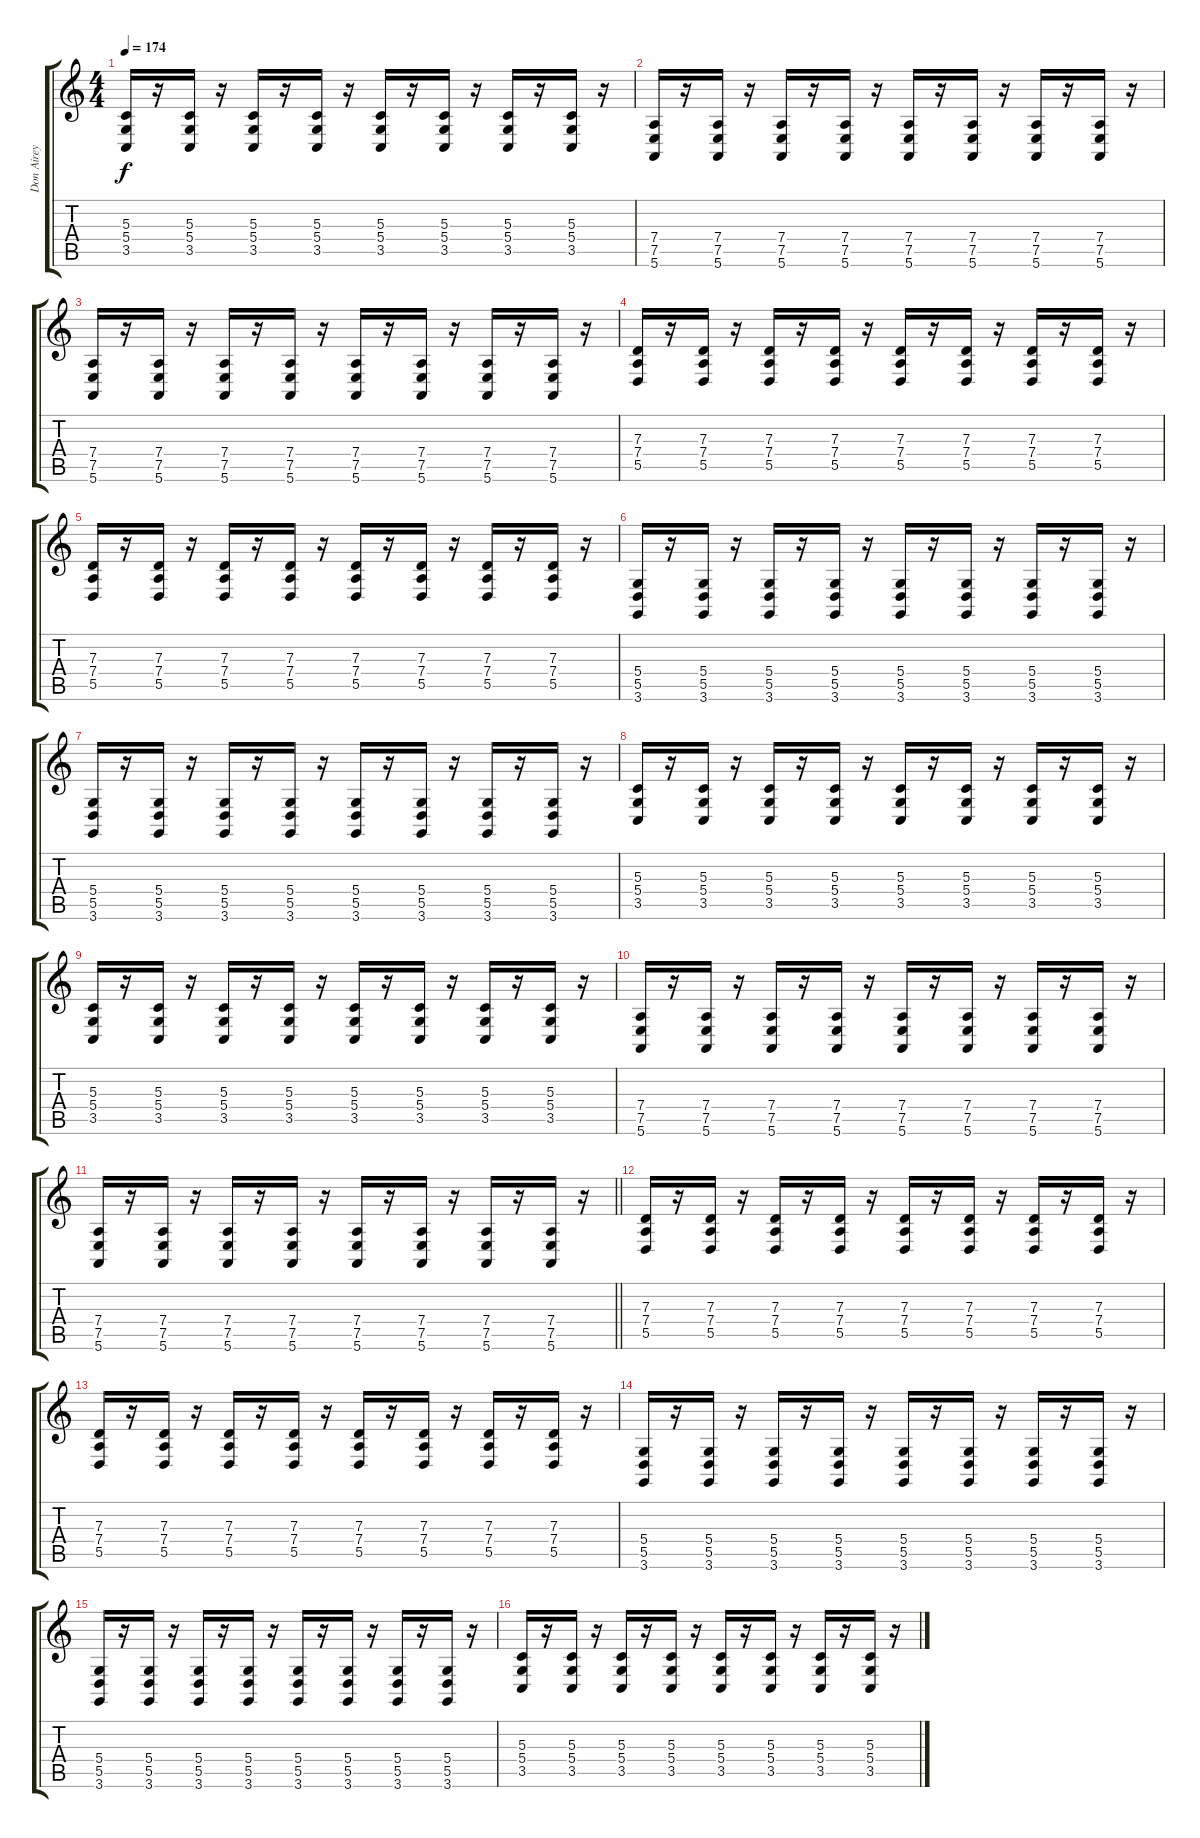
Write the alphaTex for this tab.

\track ("Don Airey - Left Hand" "Don Airey ") {instrument drawbarorgan}
\staff {score tabs}
\tuning (E4 B3 G3 D3 A2 E2) {hide}
\ts (4 4)
\tempo 174
\clef g2
\ks c
(5.3 5.4 3.5).16{dy f} r.16 (5.3 5.4 3.5).16 r.16 (5.3 5.4 3.5).16 r.16 (5.3 5.4 3.5).16 r.16 (5.3 5.4 3.5).16 r.16 (5.3 5.4 3.5).16 r.16 (5.3 5.4 3.5).16 r.16 (5.3 5.4 3.5).16 r.16 |
(7.4 7.5 5.6).16 r.16 (7.4 7.5 5.6).16 r.16 (7.4 7.5 5.6).16 r.16 (7.4 7.5 5.6).16 r.16 (7.4 7.5 5.6).16 r.16 (7.4 7.5 5.6).16 r.16 (7.4 7.5 5.6).16 r.16 (7.4 7.5 5.6).16 r.16 |
(7.4 7.5 5.6).16 r.16 (7.4 7.5 5.6).16 r.16 (7.4 7.5 5.6).16 r.16 (7.4 7.5 5.6).16 r.16 (7.4 7.5 5.6).16 r.16 (7.4 7.5 5.6).16 r.16 (7.4 7.5 5.6).16 r.16 (7.4 7.5 5.6).16 r.16 |
(7.3 7.4 5.5).16 r.16 (7.3 7.4 5.5).16 r.16 (7.3 7.4 5.5).16 r.16 (7.3 7.4 5.5).16 r.16 (7.3 7.4 5.5).16 r.16 (7.3 7.4 5.5).16 r.16 (7.3 7.4 5.5).16 r.16 (7.3 7.4 5.5).16 r.16 |
(7.3 7.4 5.5).16 r.16 (7.3 7.4 5.5).16 r.16 (7.3 7.4 5.5).16 r.16 (7.3 7.4 5.5).16 r.16 (7.3 7.4 5.5).16 r.16 (7.3 7.4 5.5).16 r.16 (7.3 7.4 5.5).16 r.16 (7.3 7.4 5.5).16 r.16 |
(5.4 5.5 3.6).16 r.16 (5.4 5.5 3.6).16 r.16 (5.4 5.5 3.6).16 r.16 (5.4 5.5 3.6).16 r.16 (5.4 5.5 3.6).16 r.16 (5.4 5.5 3.6).16 r.16 (5.4 5.5 3.6).16 r.16 (5.4 5.5 3.6).16 r.16 |
(5.4 5.5 3.6).16 r.16 (5.4 5.5 3.6).16 r.16 (5.4 5.5 3.6).16 r.16 (5.4 5.5 3.6).16 r.16 (5.4 5.5 3.6).16 r.16 (5.4 5.5 3.6).16 r.16 (5.4 5.5 3.6).16 r.16 (5.4 5.5 3.6).16 r.16 |
(5.3 5.4 3.5).16 r.16 (5.3 5.4 3.5).16 r.16 (5.3 5.4 3.5).16 r.16 (5.3 5.4 3.5).16 r.16 (5.3 5.4 3.5).16 r.16 (5.3 5.4 3.5).16 r.16 (5.3 5.4 3.5).16 r.16 (5.3 5.4 3.5).16 r.16 |
(5.3 5.4 3.5).16 r.16 (5.3 5.4 3.5).16 r.16 (5.3 5.4 3.5).16 r.16 (5.3 5.4 3.5).16 r.16 (5.3 5.4 3.5).16 r.16 (5.3 5.4 3.5).16 r.16 (5.3 5.4 3.5).16 r.16 (5.3 5.4 3.5).16 r.16 |
(7.4 7.5 5.6).16 r.16 (7.4 7.5 5.6).16 r.16 (7.4 7.5 5.6).16 r.16 (7.4 7.5 5.6).16 r.16 (7.4 7.5 5.6).16 r.16 (7.4 7.5 5.6).16 r.16 (7.4 7.5 5.6).16 r.16 (7.4 7.5 5.6).16 r.16 |
\barLineRight lightlight
(7.4 7.5 5.6).16 r.16 (7.4 7.5 5.6).16 r.16 (7.4 7.5 5.6).16 r.16 (7.4 7.5 5.6).16 r.16 (7.4 7.5 5.6).16 r.16 (7.4 7.5 5.6).16 r.16 (7.4 7.5 5.6).16 r.16 (7.4 7.5 5.6).16 r.16 |
(7.3 7.4 5.5).16 r.16 (7.3 7.4 5.5).16 r.16 (7.3 7.4 5.5).16 r.16 (7.3 7.4 5.5).16 r.16 (7.3 7.4 5.5).16 r.16 (7.3 7.4 5.5).16 r.16 (7.3 7.4 5.5).16 r.16 (7.3 7.4 5.5).16 r.16 |
(7.3 7.4 5.5).16 r.16 (7.3 7.4 5.5).16 r.16 (7.3 7.4 5.5).16 r.16 (7.3 7.4 5.5).16 r.16 (7.3 7.4 5.5).16 r.16 (7.3 7.4 5.5).16 r.16 (7.3 7.4 5.5).16 r.16 (7.3 7.4 5.5).16 r.16 |
(5.4 5.5 3.6).16 r.16 (5.4 5.5 3.6).16 r.16 (5.4 5.5 3.6).16 r.16 (5.4 5.5 3.6).16 r.16 (5.4 5.5 3.6).16 r.16 (5.4 5.5 3.6).16 r.16 (5.4 5.5 3.6).16 r.16 (5.4 5.5 3.6).16 r.16 |
(5.4 5.5 3.6).16 r.16 (5.4 5.5 3.6).16 r.16 (5.4 5.5 3.6).16 r.16 (5.4 5.5 3.6).16 r.16 (5.4 5.5 3.6).16 r.16 (5.4 5.5 3.6).16 r.16 (5.4 5.5 3.6).16 r.16 (5.4 5.5 3.6).16 r.16 |
(5.3 5.4 3.5).16 r.16 (5.3 5.4 3.5).16 r.16 (5.3 5.4 3.5).16 r.16 (5.3 5.4 3.5).16 r.16 (5.3 5.4 3.5).16 r.16 (5.3 5.4 3.5).16 r.16 (5.3 5.4 3.5).16 r.16 (5.3 5.4 3.5).16 r.16
